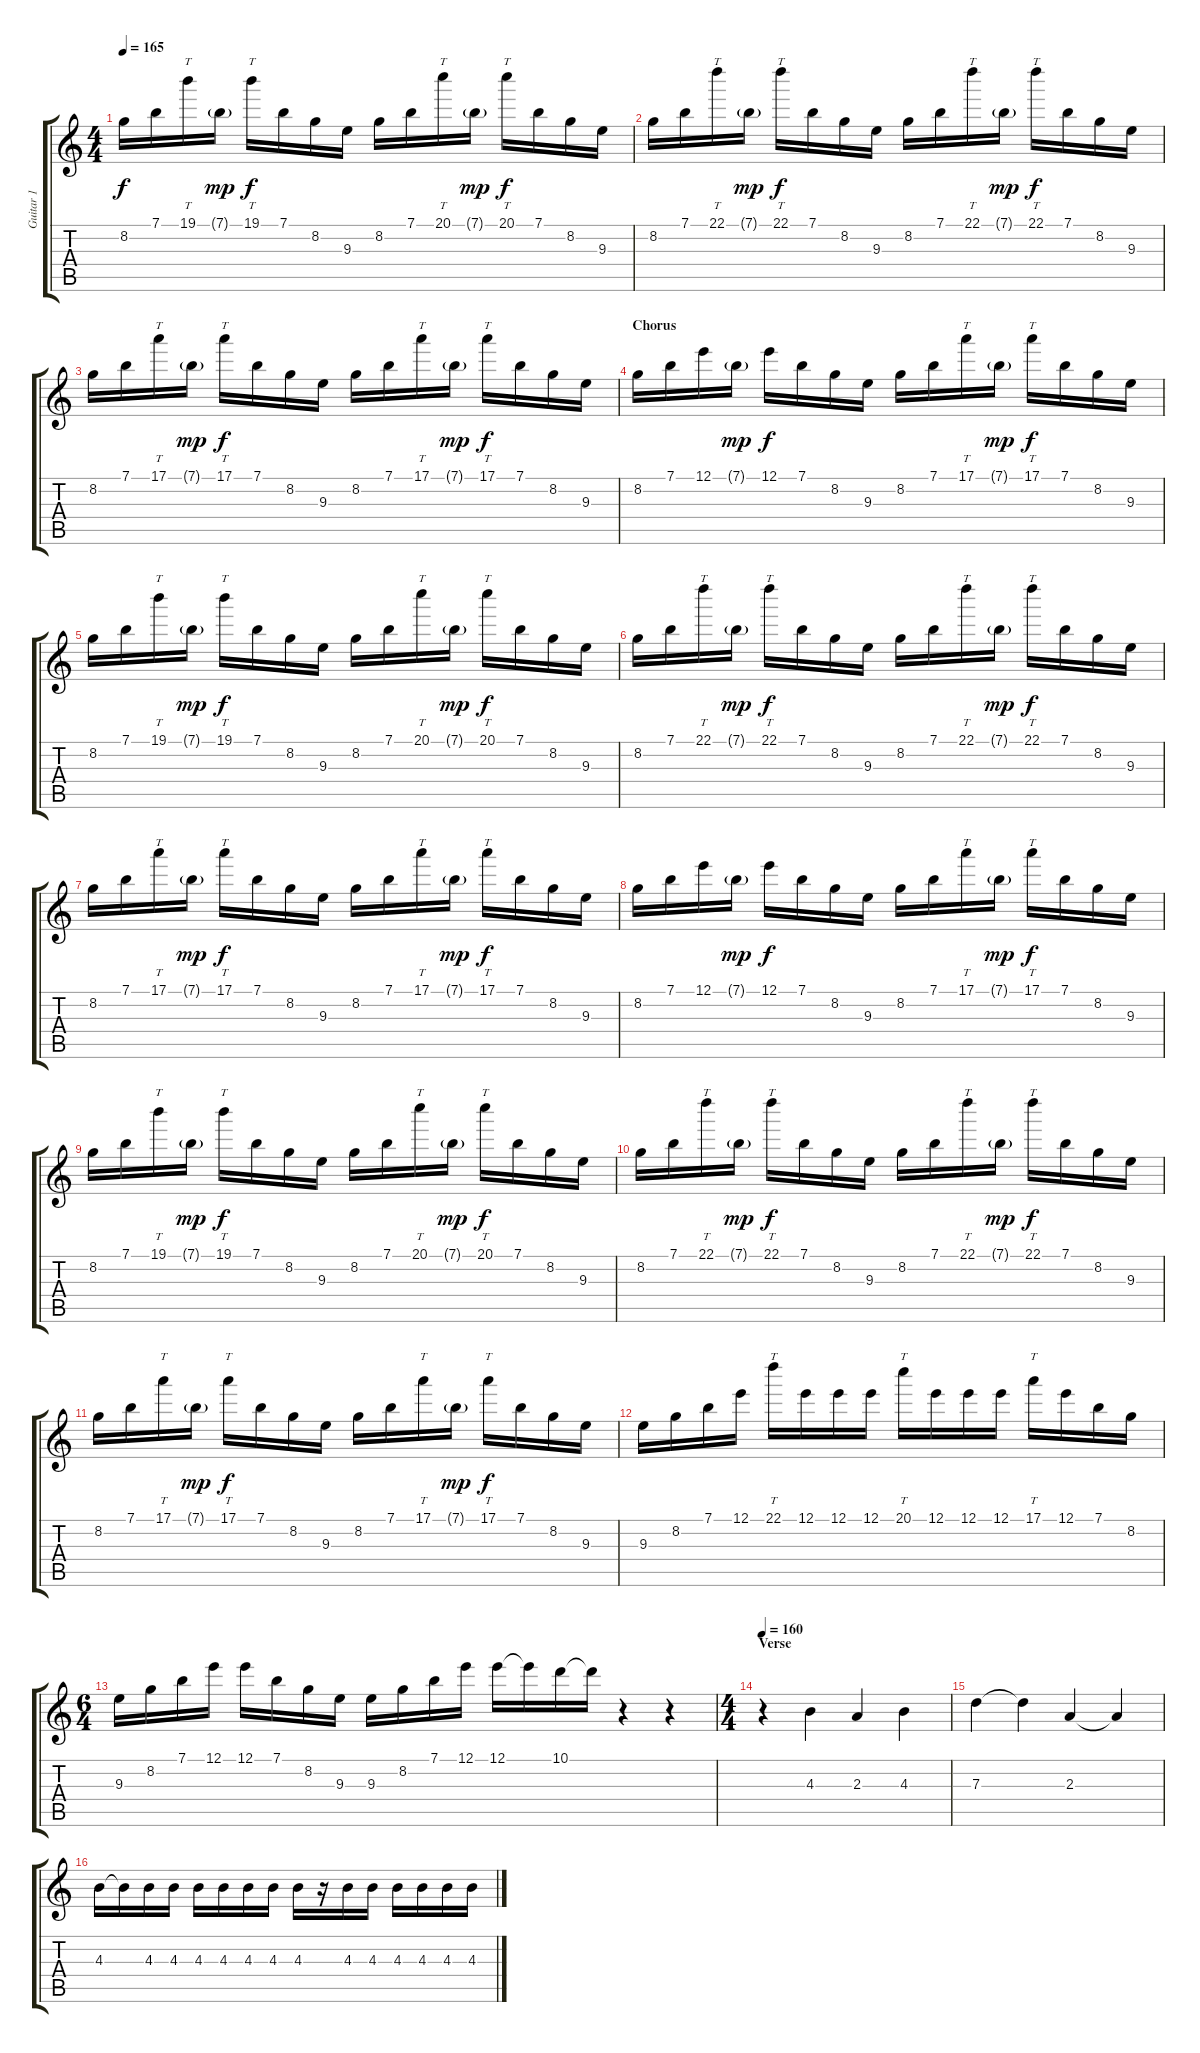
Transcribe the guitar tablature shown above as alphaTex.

\track ("Guitar 1" "Guitar 1") {instrument distortionguitar}
\staff {score tabs}
\tuning (E4 B3 G3 D3 A2 E2) {hide}
\ts (4 4)
\tempo 165
\clef g2
\ks c
8.2.16{dy f} 7.1.16 19.1.16{tt} 7.1{g}.16{dy mp} 19.1.16{tt dy f} 7.1.16 8.2.16 9.3.16 8.2.16 7.1.16 20.1.16{tt} 7.1{g}.16{dy mp} 20.1.16{tt dy f} 7.1.16 8.2.16 9.3.16 |
8.2.16 7.1.16 22.1.16{tt} 7.1{g}.16{dy mp} 22.1.16{tt dy f} 7.1.16 8.2.16 9.3.16 8.2.16 7.1.16 22.1.16{tt} 7.1{g}.16{dy mp} 22.1.16{tt dy f} 7.1.16 8.2.16 9.3.16 |
8.2.16 7.1.16 17.1.16{tt} 7.1{g}.16{dy mp} 17.1.16{tt dy f} 7.1.16 8.2.16 9.3.16 8.2.16 7.1.16 17.1.16{tt} 7.1{g}.16{dy mp} 17.1.16{tt dy f} 7.1.16 8.2.16 9.3.16 |
\section ("" "Chorus")
8.2.16 7.1.16 12.1.16 7.1{g}.16{dy mp} 12.1.16{dy f} 7.1.16 8.2.16 9.3.16 8.2.16 7.1.16 17.1.16{tt} 7.1{g}.16{dy mp} 17.1.16{tt dy f} 7.1.16 8.2.16 9.3.16 |
8.2.16 7.1.16 19.1.16{tt} 7.1{g}.16{dy mp} 19.1.16{tt dy f} 7.1.16 8.2.16 9.3.16 8.2.16 7.1.16 20.1.16{tt} 7.1{g}.16{dy mp} 20.1.16{tt dy f} 7.1.16 8.2.16 9.3.16 |
8.2.16 7.1.16 22.1.16{tt} 7.1{g}.16{dy mp} 22.1.16{tt dy f} 7.1.16 8.2.16 9.3.16 8.2.16 7.1.16 22.1.16{tt} 7.1{g}.16{dy mp} 22.1.16{tt dy f} 7.1.16 8.2.16 9.3.16 |
8.2.16 7.1.16 17.1.16{tt} 7.1{g}.16{dy mp} 17.1.16{tt dy f} 7.1.16 8.2.16 9.3.16 8.2.16 7.1.16 17.1.16{tt} 7.1{g}.16{dy mp} 17.1.16{tt dy f} 7.1.16 8.2.16 9.3.16 |
8.2.16 7.1.16 12.1.16 7.1{g}.16{dy mp} 12.1.16{dy f} 7.1.16 8.2.16 9.3.16 8.2.16 7.1.16 17.1.16{tt} 7.1{g}.16{dy mp} 17.1.16{tt dy f} 7.1.16 8.2.16 9.3.16 |
8.2.16 7.1.16 19.1.16{tt} 7.1{g}.16{dy mp} 19.1.16{tt dy f} 7.1.16 8.2.16 9.3.16 8.2.16 7.1.16 20.1.16{tt} 7.1{g}.16{dy mp} 20.1.16{tt dy f} 7.1.16 8.2.16 9.3.16 |
8.2.16 7.1.16 22.1.16{tt} 7.1{g}.16{dy mp} 22.1.16{tt dy f} 7.1.16 8.2.16 9.3.16 8.2.16 7.1.16 22.1.16{tt} 7.1{g}.16{dy mp} 22.1.16{tt dy f} 7.1.16 8.2.16 9.3.16 |
8.2.16 7.1.16 17.1.16{tt} 7.1{g}.16{dy mp} 17.1.16{tt dy f} 7.1.16 8.2.16 9.3.16 8.2.16 7.1.16 17.1.16{tt} 7.1{g}.16{dy mp} 17.1.16{tt dy f} 7.1.16 8.2.16 9.3.16 |
9.3.16 8.2.16 7.1.16 12.1.16 22.1.16{tt} 12.1.16 12.1.16 12.1.16 20.1.16{tt} 12.1.16 12.1.16 12.1.16 17.1.16{tt} 12.1.16 7.1.16 8.2.16 |
\ts (6 4)
9.3.16 8.2.16 7.1.16 12.1.16 12.1.16 7.1.16 8.2.16 9.3.16 9.3.16 8.2.16 7.1.16 12.1.16 12.1.16 12.1{t}.16 10.1.16 10.1{t}.16 r.4 r.4 |
\ts (4 4)
\section ("" "Verse")
\tempo 160
r.4{balance 11 instrument distortionguitar} 4.3.4 2.3.4 4.3.4 |
7.3.4 7.3{t}.4 2.3.4 2.3{t}.4 |
4.3.16 4.3{t}.16 4.3.16 4.3.16 4.3.16 4.3.16 4.3.16 4.3.16 4.3.16 r.16 4.3.16 4.3.16 4.3.16 4.3.16 4.3.16 4.3.16
